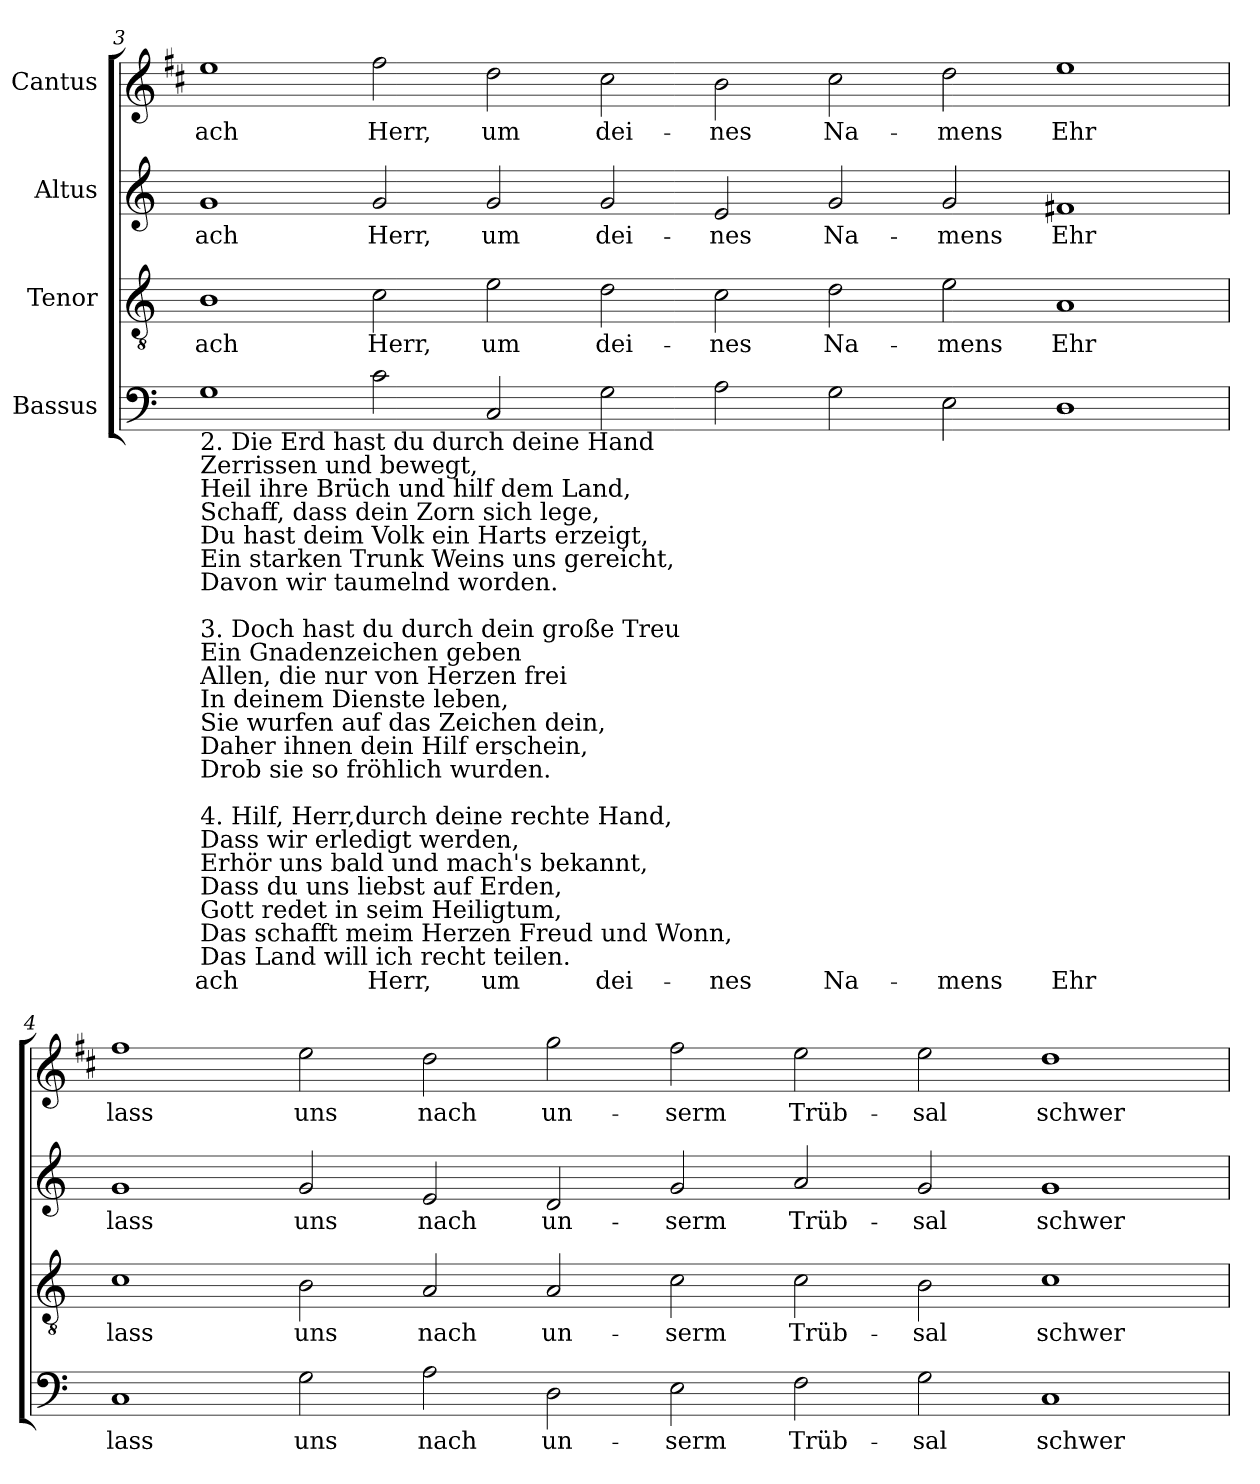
**kern	**text	**kern	**text	**kern	**text	**kern	**text
*part4	*part4	*part3	*part3	*part2	*part2	*part1	*part1
*staff4	*staff4	*staff3	*staff3	*staff2	*staff2	*staff1	*staff1
*I"Bassus	*	*I"Tenor	*	*I"Altus	*	*I"Cantus	*
!!LO:LB:g=z
*clefF4	*	*clefGv2	*	*clefG2	*	*clefG2	*
*	*	*	*	*	*	*ITrd1c2	*
*k[]	*	*k[]	*	*k[]	*	*k[]	*
*C:	*	*C:	*	*C:	*	*C:	*
=3	=3	=3	=3	=3	=3	=3	=3
!LO:TX:b:t=2. Die Erd hast du durch deine Hand\nZerrissen und bewegt,\nHeil ihre Brüch und hilf dem Land,\nSchaff, dass dein Zorn sich lege,\nDu hast deim Volk ein Harts erzeigt,\nEin starken Trunk Weins uns gereicht,\nDavon wir taumelnd worden.\n\n3. Doch hast du durch dein große Treu\nEin Gnadenzeichen geben\nAllen, die nur von Herzen frei\nIn deinem Dienste leben,\nSie wurfen auf das Zeichen dein,\nDaher ihnen dein Hilf erschein,\nDrob sie so fröhlich wurden.\n\n4. Hilf, Herr,durch deine rechte Hand,\nDass wir erledigt werden,\nErhör uns bald und mach's bekannt,\nDass du uns liebst auf Erden,\nGott redet in seim Heiligtum,\nDas schafft meim Herzen Freud und Wonn,\nDas Land will ich recht teilen.	!	!	!	!	!	!	!
!	!LO:LY:b	!	!LO:LY:b	!	!LO:LY:b	!	!LO:LY:b
1G	ach	1B	ach	1g	ach	1dd	ach
!	!LO:LY:b	!	!LO:LY:b	!	!LO:LY:b	!	!LO:LY:b
2c	Herr,	2c	Herr,	2g	Herr,	2ee	Herr,
!	!LO:LY:b	!	!LO:LY:b	!	!LO:LY:b	!	!LO:LY:b
2C	um	2e	um	2g	um	2cc	um
!	!LO:LY:b	!	!LO:LY:b	!	!LO:LY:b	!	!LO:LY:b
2G	dei-	2d	dei-	2g	dei-	2b	dei-
!	!LO:LY:b	!	!LO:LY:b	!	!LO:LY:b	!	!LO:LY:b
2A	-nes	2c	-nes	2e	-nes	2a	-nes
!	!LO:LY:b	!	!LO:LY:b	!	!LO:LY:b	!	!LO:LY:b
2G	Na-	2d	Na-	2g	Na-	2b	Na-
!	!LO:LY:b	!	!LO:LY:b	!	!LO:LY:b	!	!LO:LY:b
2E	-mens	2e	-mens	2g	-mens	2cc	-mens
!	!LO:LY:b	!	!LO:LY:b	!	!LO:LY:b	!	!LO:LY:b
1D	Ehr	1A	Ehr	1f#X	Ehr	1dd	Ehr
=4	=4	=4	=4	=4	=4	=4	=4
!	!LO:LY:b	!	!LO:LY:b	!	!LO:LY:b	!	!LO:LY:b
1C	lass	1c	lass	1g	lass	1ee	lass
!	!LO:LY:b	!	!LO:LY:b	!	!LO:LY:b	!	!LO:LY:b
2G	uns	2B	uns	2g	uns	2dd	uns
!	!LO:LY:b	!	!LO:LY:b	!	!LO:LY:b	!	!LO:LY:b
2A	nach	2A	nach	2e	nach	2cc	nach
!	!LO:LY:b	!	!LO:LY:b	!	!LO:LY:b	!	!LO:LY:b
2D	un-	2A	un-	2d	un-	2ff	un-
!	!LO:LY:b	!	!LO:LY:b	!	!LO:LY:b	!	!LO:LY:b
2E	-serm	2c	-serm	2g	-serm	2ee	-serm
!	!LO:LY:b	!	!LO:LY:b	!	!LO:LY:b	!	!LO:LY:b
2F	Trüb-	2c	Trüb-	2a	Trüb-	2dd	Trüb-
!	!LO:LY:b	!	!LO:LY:b	!	!LO:LY:b	!	!LO:LY:b
2G	-sal	2B	-sal	2g	-sal	2dd	-sal
!	!LO:LY:b	!	!LO:LY:b	!	!LO:LY:b	!	!LO:LY:b
1C	schwer	1c	schwer	1g	schwer	1cc	schwer
=	=	=	=	=	=	=	=
*-	*-	*-	*-	*-	*-	*-	*-
